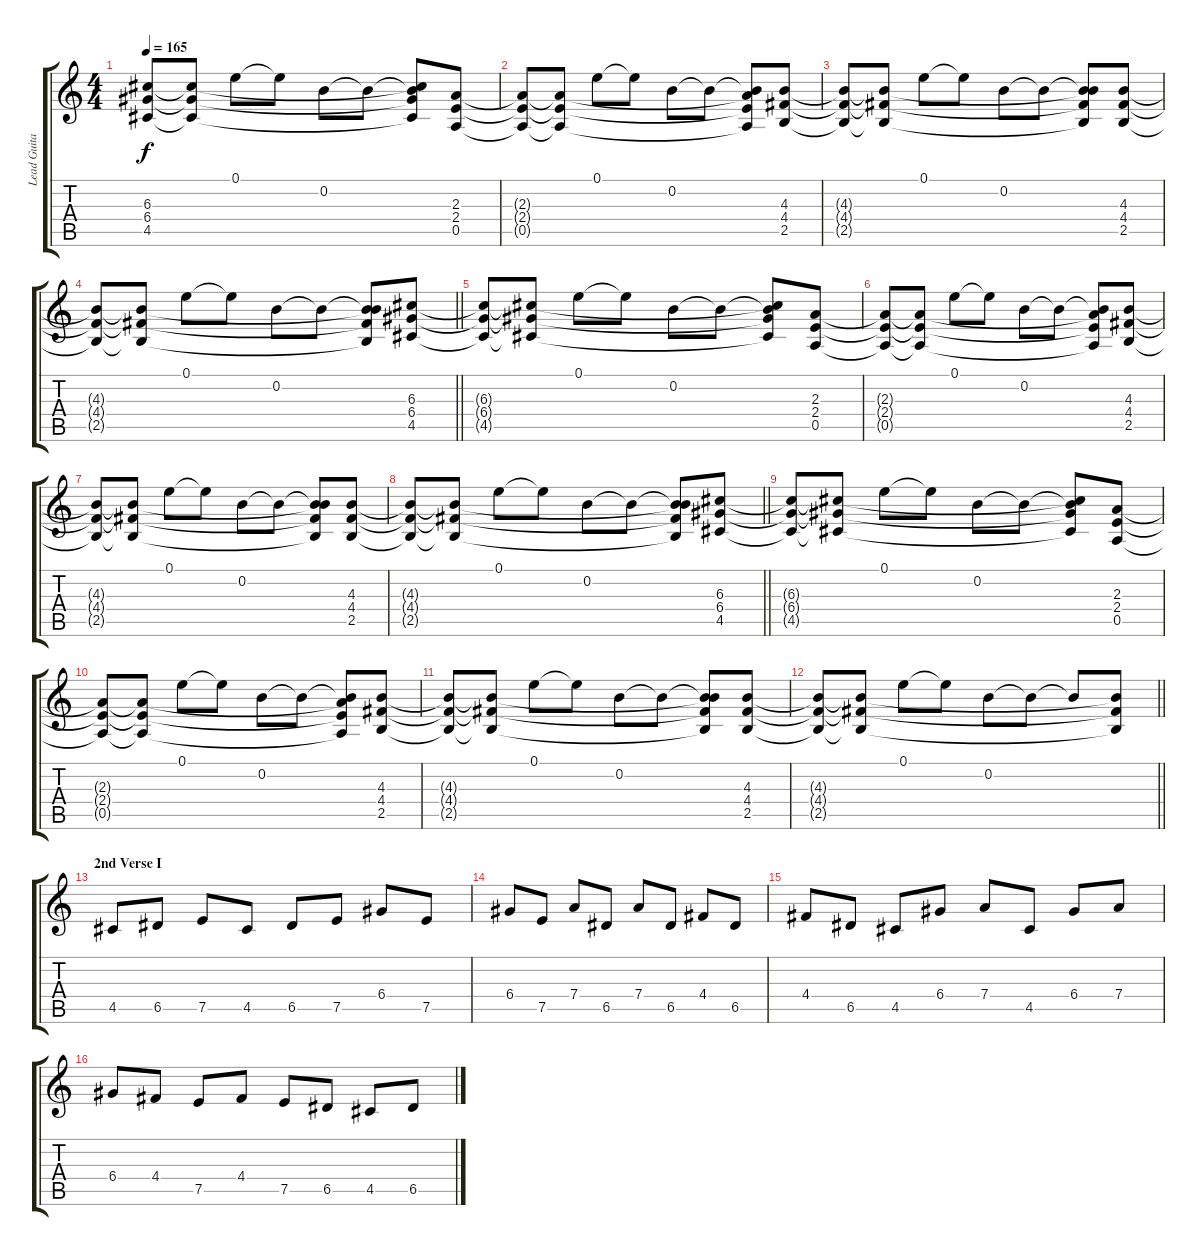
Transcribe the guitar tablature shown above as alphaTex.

\track ("Lead Guitar" "Lead Guita") {instrument distortionguitar}
\staff {score tabs}
\tuning (E4 B3 G3 D3 A2 D2) {hide}
\ts (4 4)
\tempo 165
\clef g2
\ks c
(6.3{t} 6.4{t} 4.5{t}).8{dy f} (6.3{t} 6.4{t} 4.5{t}).8 0.1.8 0.1{t}.8 0.2.8 0.2{t}.8 (0.2{t} 6.3{t} 6.4{t} 4.5{t}).8 (2.3 2.4 0.5).8 |
(2.3{t} 2.4{t} 0.5{t}).8 (2.3{t} 2.4{t} 0.5{t}).8 0.1.8 0.1{t}.8 0.2.8 0.2{t}.8 (0.2{t} 2.3{t} 2.4{t} 0.5{t}).8 (4.3 4.4 2.5).8 |
(4.3{t} 4.4{t} 2.5{t}).8 (4.3{t} 4.4{t} 2.5{t}).8 0.1.8 0.1{t}.8 0.2.8 0.2{t}.8 (0.2{t} 4.3{t} 4.4{t} 2.5{t}).8 (4.3 4.4 2.5).8 |
\barLineRight lightlight
(4.3{t} 4.4{t} 2.5{t}).8 (4.3{t} 4.4{t} 2.5{t}).8 0.1.8 0.1{t}.8 0.2.8 0.2{t}.8 (0.2{t} 4.3{t} 4.4{t} 2.5{t}).8 (6.3 6.4 4.5).8 |
(6.3{t} 6.4{t} 4.5{t}).8 (6.3{t} 6.4{t} 4.5{t}).8 0.1.8 0.1{t}.8 0.2.8 0.2{t}.8 (0.2{t} 6.3{t} 6.4{t} 4.5{t}).8 (2.3 2.4 0.5).8 |
(2.3{t} 2.4{t} 0.5{t}).8 (2.3{t} 2.4{t} 0.5{t}).8 0.1.8 0.1{t}.8 0.2.8 0.2{t}.8 (0.2{t} 2.3{t} 2.4{t} 0.5{t}).8 (4.3 4.4 2.5).8 |
(4.3{t} 4.4{t} 2.5{t}).8 (4.3{t} 4.4{t} 2.5{t}).8 0.1.8 0.1{t}.8 0.2.8 0.2{t}.8 (0.2{t} 4.3{t} 4.4{t} 2.5{t}).8 (4.3 4.4 2.5).8 |
\barLineRight lightlight
(4.3{t} 4.4{t} 2.5{t}).8 (4.3{t} 4.4{t} 2.5{t}).8 0.1.8 0.1{t}.8 0.2.8 0.2{t}.8 (0.2{t} 4.3{t} 4.4{t} 2.5{t}).8 (6.3 6.4 4.5).8 |
(6.3{t} 6.4{t} 4.5{t}).8 (6.3{t} 6.4{t} 4.5{t}).8 0.1.8 0.1{t}.8 0.2.8 0.2{t}.8 (0.2{t} 6.3{t} 6.4{t} 4.5{t}).8 (2.3 2.4 0.5).8 |
(2.3{t} 2.4{t} 0.5{t}).8 (2.3{t} 2.4{t} 0.5{t}).8 0.1.8 0.1{t}.8 0.2.8 0.2{t}.8 (0.2{t} 2.3{t} 2.4{t} 0.5{t}).8 (4.3 4.4 2.5).8 |
(4.3{t} 4.4{t} 2.5{t}).8 (4.3{t} 4.4{t} 2.5{t}).8 0.1.8 0.1{t}.8 0.2.8 0.2{t}.8 (0.2{t} 4.3{t} 4.4{t} 2.5{t}).8 (4.3 4.4 2.5).8 |
\barLineRight lightlight
(4.3{t} 4.4{t} 2.5{t}).8 (4.3{t} 4.4{t} 2.5{t}).8 0.1.8 0.1{t}.8 0.2.8 0.2{t}.8 0.2{t}.8 (4.3{t} 4.4{t} 2.5{t}).8 |
\section ("" "2nd Verse I")
4.5.8 6.5.8 7.5.8 4.5.8 6.5.8 7.5.8 6.4.8 7.5.8 |
6.4.8 7.5.8 7.4.8 6.5.8 7.4.8 6.5.8 4.4.8 6.5.8 |
4.4.8 6.5.8 4.5.8 6.4.8 7.4.8 4.5.8 6.4.8 7.4.8 |
6.4.8 4.4.8 7.5.8 4.4.8 7.5.8 6.5.8 4.5.8 6.5.8
